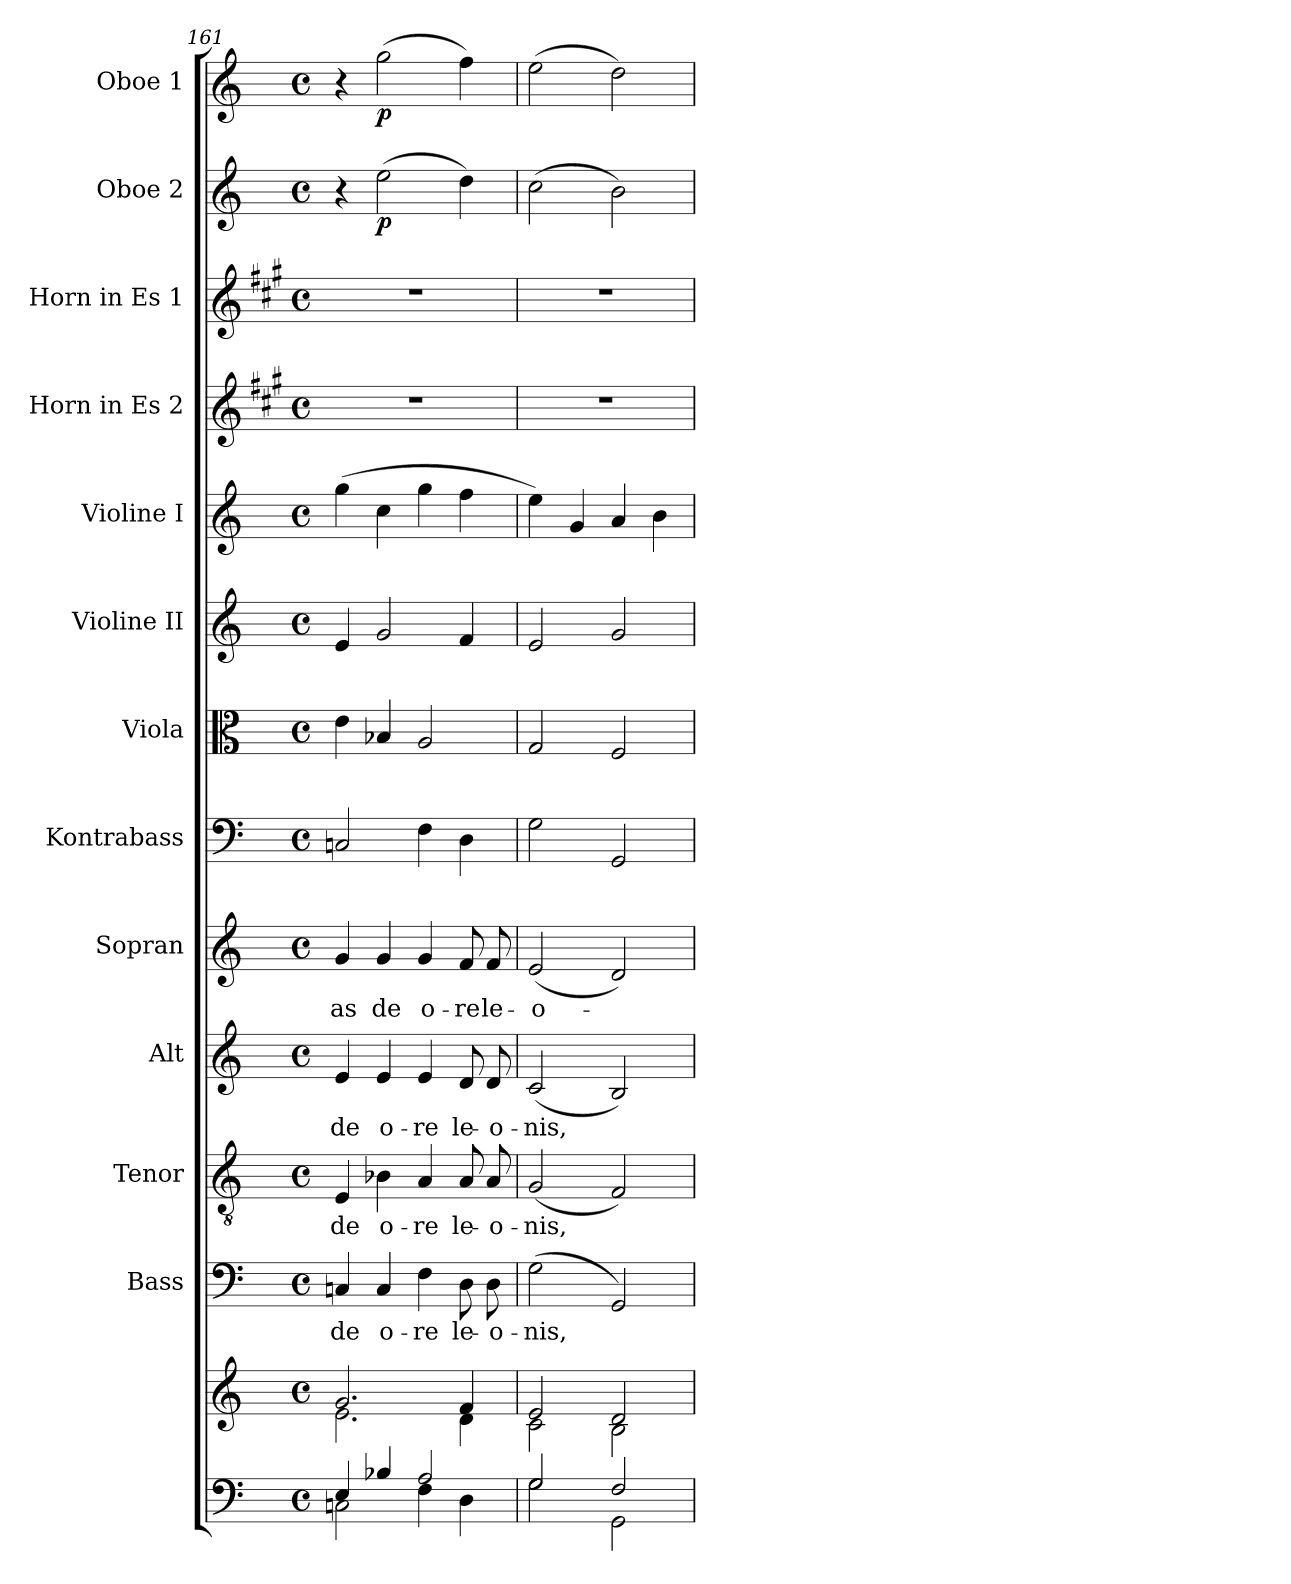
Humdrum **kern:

**kern	**kern	**kern	**text	**kern	**text	**kern	**text	**kern	**text	**kern	**kern	**kern	**kern	**kern	**kern	**kern	**dynam	**kern	**dynam
*part13	*part13	*part12	*part12	*part11	*part11	*part10	*part10	*part9	*part9	*part8	*part7	*part6	*part5	*part4	*part3	*part2	*part2	*part1	*part1
*staff14	*staff13	*staff12	*staff12	*staff11	*staff11	*staff10	*staff10	*staff9	*staff9	*staff8	*staff7	*staff6	*staff5	*staff4	*staff3	*staff2	*staff2	*staff1	*staff1
*	*	*I"Bass	*	*I"Tenor	*	*I"Alt	*	*I"Sopran	*	*I"Kontrabass	*I"Viola	*I"Violine II	*I"Violine I	*I"Horn in Es 2	*I"Horn in Es 1	*I"Oboe 2	*	*I"Oboe 1	*
*	*	*I'B.	*	*I'T.	*	*I'A.	*	*I'S.	*	*I'Kb.	*I'Vla.	*I'Vl. II	*I'Vl. I	*I'Hr. 2	*I'Hr. 1	*I'Ob. 2	*	*I'Ob. 1	*
*clefF4	*clefG2	*clefF4	*	*clefGv2	*	*clefG2	*	*clefG2	*	*clefF4	*clefC3	*clefG2	*clefG2	*clefG2	*clefG2	*clefG2	*	*clefG2	*
*	*	*	*	*	*	*	*	*	*	*ITrd7c12	*	*	*	*ITrd5c9	*ITrd5c9	*	*	*	*
*k[]	*k[]	*k[]	*	*k[]	*	*k[]	*	*k[]	*	*k[]	*k[]	*k[]	*k[]	*k[]	*k[]	*k[]	*	*k[]	*
*C:	*C:	*C:	*	*C:	*	*C:	*	*C:	*	*C:	*C:	*C:	*C:	*C:	*C:	*C:	*	*C:	*
*M4/4	*M4/4	*M4/4	*	*M4/4	*	*M4/4	*	*M4/4	*	*M4/4	*M4/4	*M4/4	*M4/4	*M4/4	*M4/4	*M4/4	*	*M4/4	*
*met(c)	*met(c)	*met(c)	*	*met(c)	*	*met(c)	*	*met(c)	*	*met(c)	*met(c)	*met(c)	*met(c)	*met(c)	*met(c)	*met(c)	*	*met(c)	*
=161	=161	=161	=161	=161	=161	=161	=161	=161	=161	=161	=161	=161	=161	=161	=161	=161	=161	=161	=161
*^	*^	*	*	*	*	*	*	*	*	*	*	*	*	*	*	*	*	*	*
!	!	!	!	!	!LO:LY:b	!	!LO:LY:b	!	!LO:LY:b	!	!LO:LY:b	!	!	!	!	!	!	!	!	!	!
4E/	2Cn\	2.g/	2.e\	4Cn/	de	4E/	de	4e/	de	4g/	-as	2CCn/	4e\	4e/	(>4gg\	1r	1r	4r	.	4r	.
!	!	!	!	!	!LO:LY:b	!	!LO:LY:b	!	!LO:LY:b	!	!LO:LY:b	!	!	!	!	!	!	!	!LO:DY:b	!	!LO:DY:b
4B-X/	.	.	.	4C/	o-	4B-X\	o-	4e/	o-	4g/	de	.	4B-X/	2g/	4cc\	.	.	(>2ee\	p	(>2gg\	p
!	!	!	!	!	!LO:LY:b	!	!LO:LY:b	!	!LO:LY:b	!	!LO:LY:b	!	!	!	!	!	!	!	!	!	!
2A/	4F\	.	.	4F\	-re	4A/	-re	4e/	-re	4g/	o-	4FF\	2A/	.	4gg\	.	.	.	.	.	.
!	!	!	!	!	!LO:LY:b	!	!LO:LY:b	!	!LO:LY:b	!	!LO:LY:b	!	!	!	!	!	!	!	!	!	!
.	4D\	4f/	4d\	8D\	le-	8A/	le-	8d/	le-	8f/	-re	4DD\	.	4f/	4ff\	.	.	4dd\)	.	4ff\)	.
!	!	!	!	!	!LO:LY:b	!	!LO:LY:b	!	!LO:LY:b	!	!LO:LY:b	!	!	!	!	!	!	!	!	!	!
.	.	.	.	8D\	-o-	8A/	-o-	8d/	-o-	8f/	le-	.	.	.	.	.	.	.	.	.	.
=162	=162	=162	=162	=162	=162	=162	=162	=162	=162	=162	=162	=162	=162	=162	=162	=162	=162	=162	=162	=162	=162
!	!	!	!	!	!LO:LY:b	!	!LO:LY:b	!	!LO:LY:b	!	!LO:LY:b	!	!	!	!	!	!	!	!	!	!
2G/	2G\	2e/	2c\	(>2G\	-nis,	(<2G/	-nis,	(<2c/	-nis,	(<2e/	-o-	2GG\	2G/	2e/	4ee\)	1r	1r	(>2cc\	.	(>2ee\	.
.	.	.	.	.	.	.	.	.	.	.	.	.	.	.	4g/	.	.	.	.	.	.
2F/	2GG\	2d/	2B\	2GG/)	.	2F/)	.	2B/)	.	2d/)	.	2GGG/	2F/	2g/	4a/	.	.	2b\)	.	2dd\)	.
.	.	.	.	.	.	.	.	.	.	.	.	.	.	.	4b\	.	.	.	.	.	.
*v	*v	*	*	*	*	*	*	*	*	*	*	*	*	*	*	*	*	*	*	*	*
*	*v	*v	*	*	*	*	*	*	*	*	*	*	*	*	*	*	*	*	*	*
=	=	=	=	=	=	=	=	=	=	=	=	=	=	=	=	=	=	=	=
*-	*-	*-	*-	*-	*-	*-	*-	*-	*-	*-	*-	*-	*-	*-	*-	*-	*-	*-	*-
